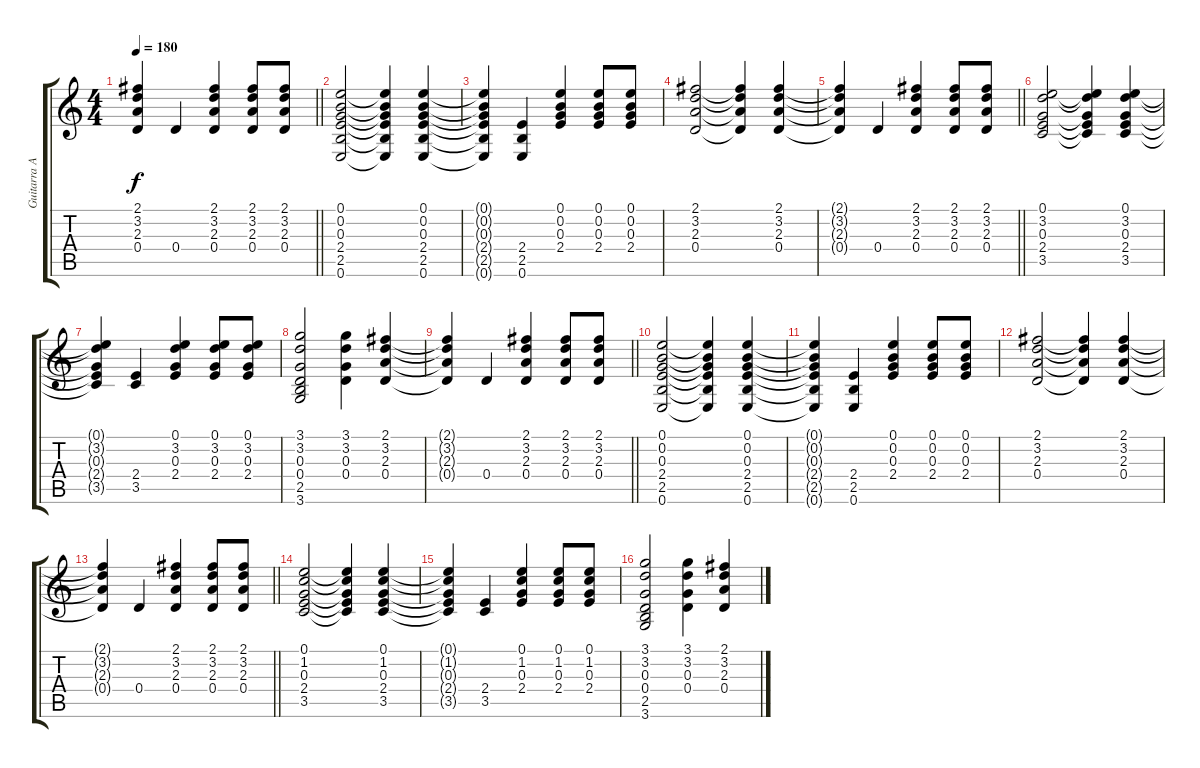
\track ("Guitarra Acustica" "Guitarra A") {instrument acousticguitarsteel}
\staff {score tabs}
\tuning (E4 B3 G3 D3 A2 E2) {hide}
\ts (4 4)
\tempo 180
\clef g2
\barLineRight lightlight
\ks c
(2.1{t} 3.2{t} 2.3{t} 0.4{t}).4{dy f} 0.4.4 (2.1 3.2 2.3 0.4).4 (2.1 3.2 2.3 0.4).8 (2.1 3.2 2.3 0.4).8 |
\section ("" "")
(0.1 0.2 0.3 2.4 2.5 0.6).2 (0.1{t} 0.2{t} 0.3{t} 2.4{t} 2.5{t} 0.6{t}).4 (0.1 0.2 0.3 2.4 2.5 0.6).4 |
(0.1{t} 0.2{t} 0.3{t} 2.4{t} 2.5{t} 0.6{t}).4 (2.4 2.5 0.6).4 (0.1 0.2 0.3 2.4).4 (0.1 0.2 0.3 2.4).8 (0.1 0.2 0.3 2.4).8 |
(2.1 3.2 2.3 0.4).2 (2.1{t} 3.2{t} 2.3{t} 0.4{t}).4 (2.1 3.2 2.3 0.4).4 |
\barLineRight lightlight
(2.1{t} 3.2{t} 2.3{t} 0.4{t}).4 0.4.4 (2.1 3.2 2.3 0.4).4 (2.1 3.2 2.3 0.4).8 (2.1 3.2 2.3 0.4).8 |
\section ("" "")
(0.1 3.2 0.3 2.4 3.5).2 (0.1{t} 3.2{t} 0.3{t} 2.4{t} 3.5{t}).4 (0.1 3.2 0.3 2.4 3.5).4 |
(0.1{t} 3.2{t} 0.3{t} 2.4{t} 3.5{t}).4 (2.4 3.5).4 (0.1 3.2 0.3 2.4).4 (0.1 3.2 0.3 2.4).8 (0.1 3.2 0.3 2.4).8 |
(3.1 3.2 0.3 0.4 2.5 3.6).2 (3.1 3.2 0.3 0.4).4 (2.1 3.2 2.3 0.4).4 |
\barLineRight lightlight
(2.1{t} 3.2{t} 2.3{t} 0.4{t}).4 0.4.4 (2.1 3.2 2.3 0.4).4 (2.1 3.2 2.3 0.4).8 (2.1 3.2 2.3 0.4).8 |
(0.1 0.2 0.3 2.4 2.5 0.6).2 (0.1{t} 0.2{t} 0.3{t} 2.4{t} 2.5{t} 0.6{t}).4 (0.1 0.2 0.3 2.4 2.5 0.6).4 |
(0.1{t} 0.2{t} 0.3{t} 2.4{t} 2.5{t} 0.6{t}).4 (2.4 2.5 0.6).4 (0.1 0.2 0.3 2.4).4 (0.1 0.2 0.3 2.4).8 (0.1 0.2 0.3 2.4).8 |
(2.1 3.2 2.3 0.4).2 (2.1{t} 3.2{t} 2.3{t} 0.4{t}).4 (2.1 3.2 2.3 0.4).4 |
\barLineRight lightlight
(2.1{t} 3.2{t} 2.3{t} 0.4{t}).4 0.4.4 (2.1 3.2 2.3 0.4).4 (2.1 3.2 2.3 0.4).8 (2.1 3.2 2.3 0.4).8 |
(0.1 1.2 0.3 2.4 3.5).2 (0.1{t} 1.2{t} 0.3{t} 2.4{t} 3.5{t}).4 (0.1 1.2 0.3 2.4 3.5).4 |
(0.1{t} 1.2{t} 0.3{t} 2.4{t} 3.5{t}).4 (2.4 3.5).4 (0.1 1.2 0.3 2.4).4 (0.1 1.2 0.3 2.4).8 (0.1 1.2 0.3 2.4).8 |
(3.1 3.2 0.3 0.4 2.5 3.6).2 (3.1 3.2 0.3 0.4).4 (2.1 3.2 2.3 0.4).4
